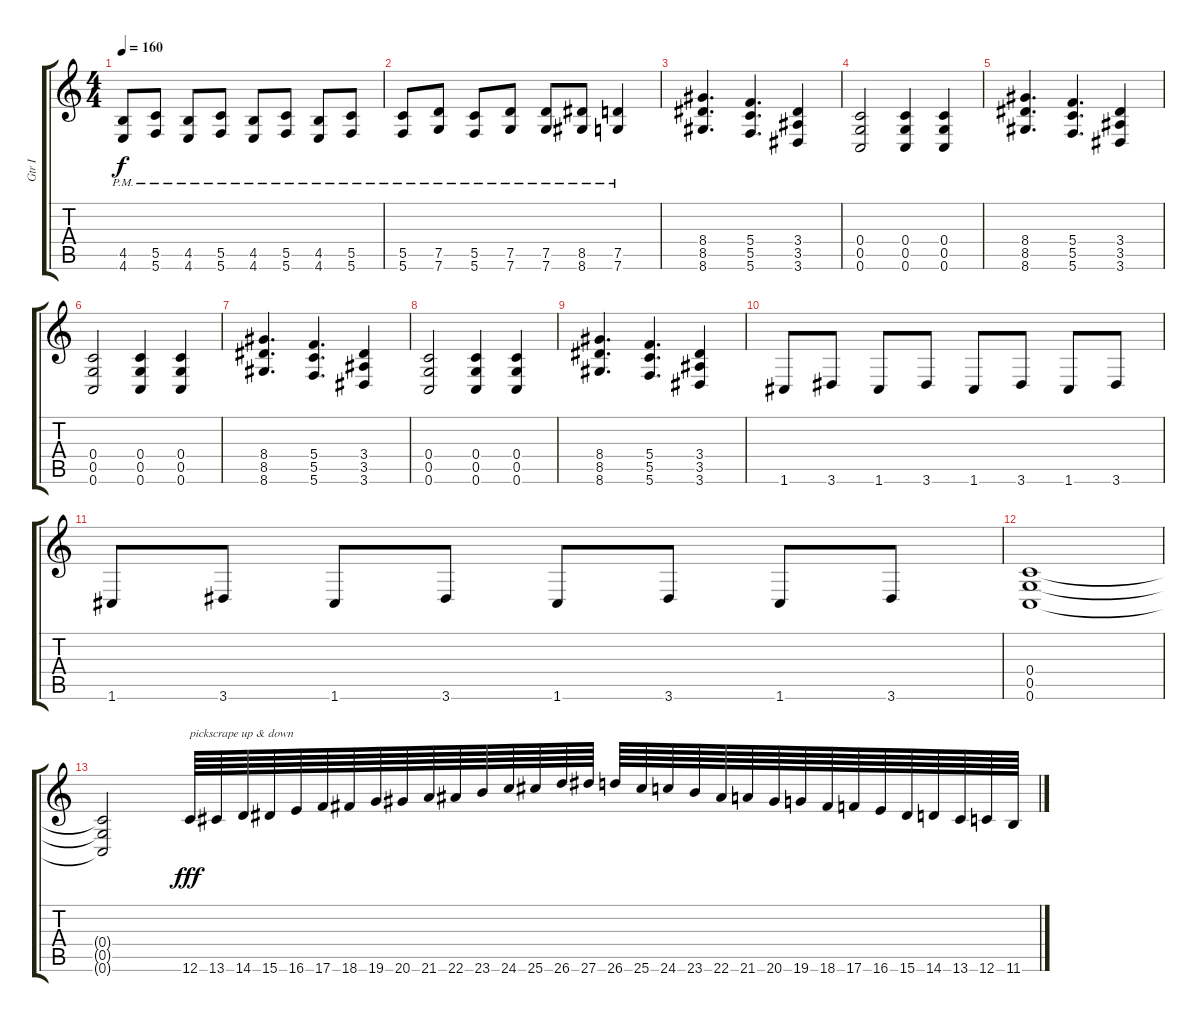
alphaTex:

\track ("Gtr I" "Gtr I") {instrument overdrivenguitar}
\staff {score tabs}
\tuning (D4 A3 F3 C3 G2 C2) {hide}
\ts (4 4)
\tempo 160
\clef g2
\ks c
(4.5{pm} 4.6{pm}).8{dy f} (5.5{pm} 5.6{pm}).8 (4.5{pm} 4.6{pm}).8 (5.5{pm} 5.6{pm}).8 (4.5{pm} 4.6{pm}).8 (5.5{pm} 5.6{pm}).8 (4.5{pm} 4.6{pm}).8 (5.5{pm} 5.6{pm}).8 |
(5.5{pm} 5.6{pm}).8 (7.5{pm} 7.6{pm}).8 (5.5{pm} 5.6{pm}).8 (7.5{pm} 7.6{pm}).8 (7.5{pm} 7.6{pm}).8 (8.5{pm} 8.6{pm}).8 (7.5{pm} 7.6{pm}).4 |
(8.4 8.5 8.6).4{d} (5.4 5.5 5.6).4{d} (3.4 3.5 3.6).4 |
(0.4 0.5 0.6).2 (0.4 0.5 0.6).4 (0.4 0.5 0.6).4 |
(8.4 8.5 8.6).4{d} (5.4 5.5 5.6).4{d} (3.4 3.5 3.6).4 |
(0.4 0.5 0.6).2 (0.4 0.5 0.6).4 (0.4 0.5 0.6).4 |
(8.4 8.5 8.6).4{d} (5.4 5.5 5.6).4{d} (3.4 3.5 3.6).4 |
(0.4 0.5 0.6).2 (0.4 0.5 0.6).4 (0.4 0.5 0.6).4 |
(8.4 8.5 8.6).4{d} (5.4 5.5 5.6).4{d} (3.4 3.5 3.6).4 |
1.6.8 3.6.8 1.6.8 3.6.8 1.6.8 3.6.8 1.6.8 3.6.8 |
1.6.8 3.6.8 1.6.8 3.6.8 1.6.8 3.6.8 1.6.8 3.6.8 |
(0.4 0.5 0.6).1 |
(0.4{t} 0.5{t} 0.6{t}).2 12.6.64{txt "pickscrape up & down" dy fff} 13.6.64 14.6.64 15.6.64 16.6.64 17.6.64 18.6.64 19.6.64 20.6.64 21.6.64 22.6.64 23.6.64 24.6.64 25.6.64 26.6.64 27.6.64 26.6.64 25.6.64 24.6.64 23.6.64 22.6.64 21.6.64 20.6.64 19.6.64 18.6.64 17.6.64 16.6.64 15.6.64 14.6.64 13.6.64 12.6.64 11.6.64
